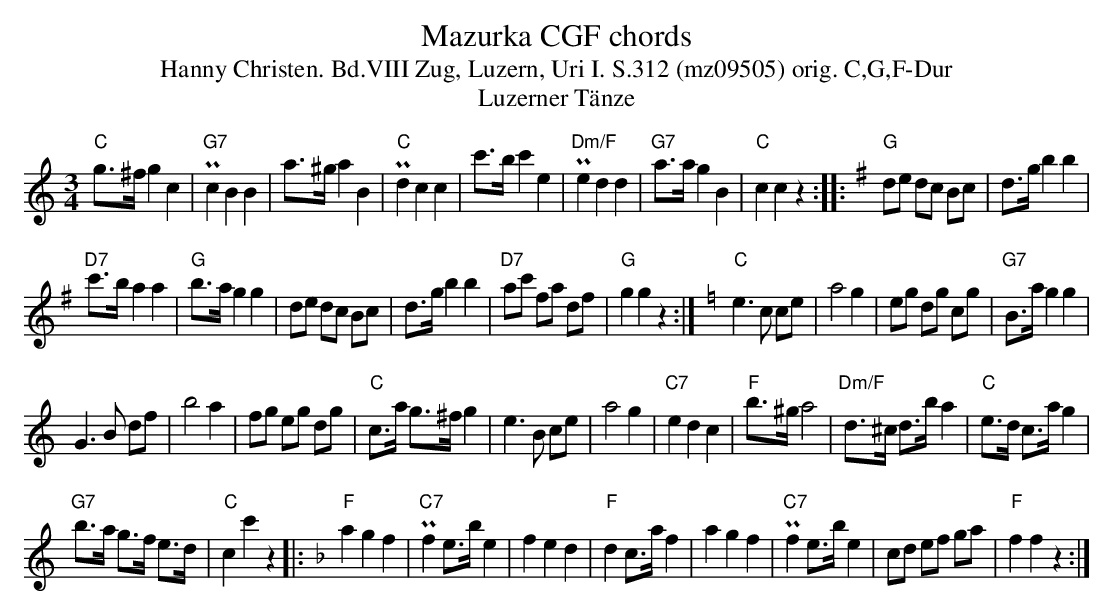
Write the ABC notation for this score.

X:1
T: Mazurka CGF chords
T:Hanny Christen. Bd.VIII Zug, Luzern, Uri I. S.312 (mz09505) orig. C,G,F-Dur
T: Luzerner T\"anze
M:3/4
L:1/8
K:C %%MIDI gchordon
"C"g>^f g2c2 | "G7"Pc2B2B2 | a>^g a2B2 | "C"Pd2c2c2 | c'>b c'2e2 | "Dm/F"Pe2d2d2 | "G7"a>a g2B2 | "C"c2c2z2 :: [K:G] "G"de dc Bc | d>g b2b2 |
"D7"c'>b a2a2 | "G"b>a g2g2 | de dc Bc | d>g b2b2 | "D7"ac' fa df | "G"g2g2z2 :| [K:C] "C"e3c ce | a4g2 | eg dg cg | "G7"B>a g2g2 |
G3B df | b4a2 | fg eg dg | "C"c>a g>^f g2 | e3 B ce | a4g2 | "C7"e2d2c2 | "F"b>^g a4 | "Dm/F"d>^c d>b a2 | "C"e>d c>a g2 |
"G7"b>a g>f e>d | "C"c2c'2z2 |:[K:F] "F"a2g2f2 | "C7"Pf2 e>b e2 | f2e2d2 | "F"d2c>a f2 | a2g2f2 | "C7"Pf2 e>b e2 | cd ef ga | "F"f2f2z2 :|
